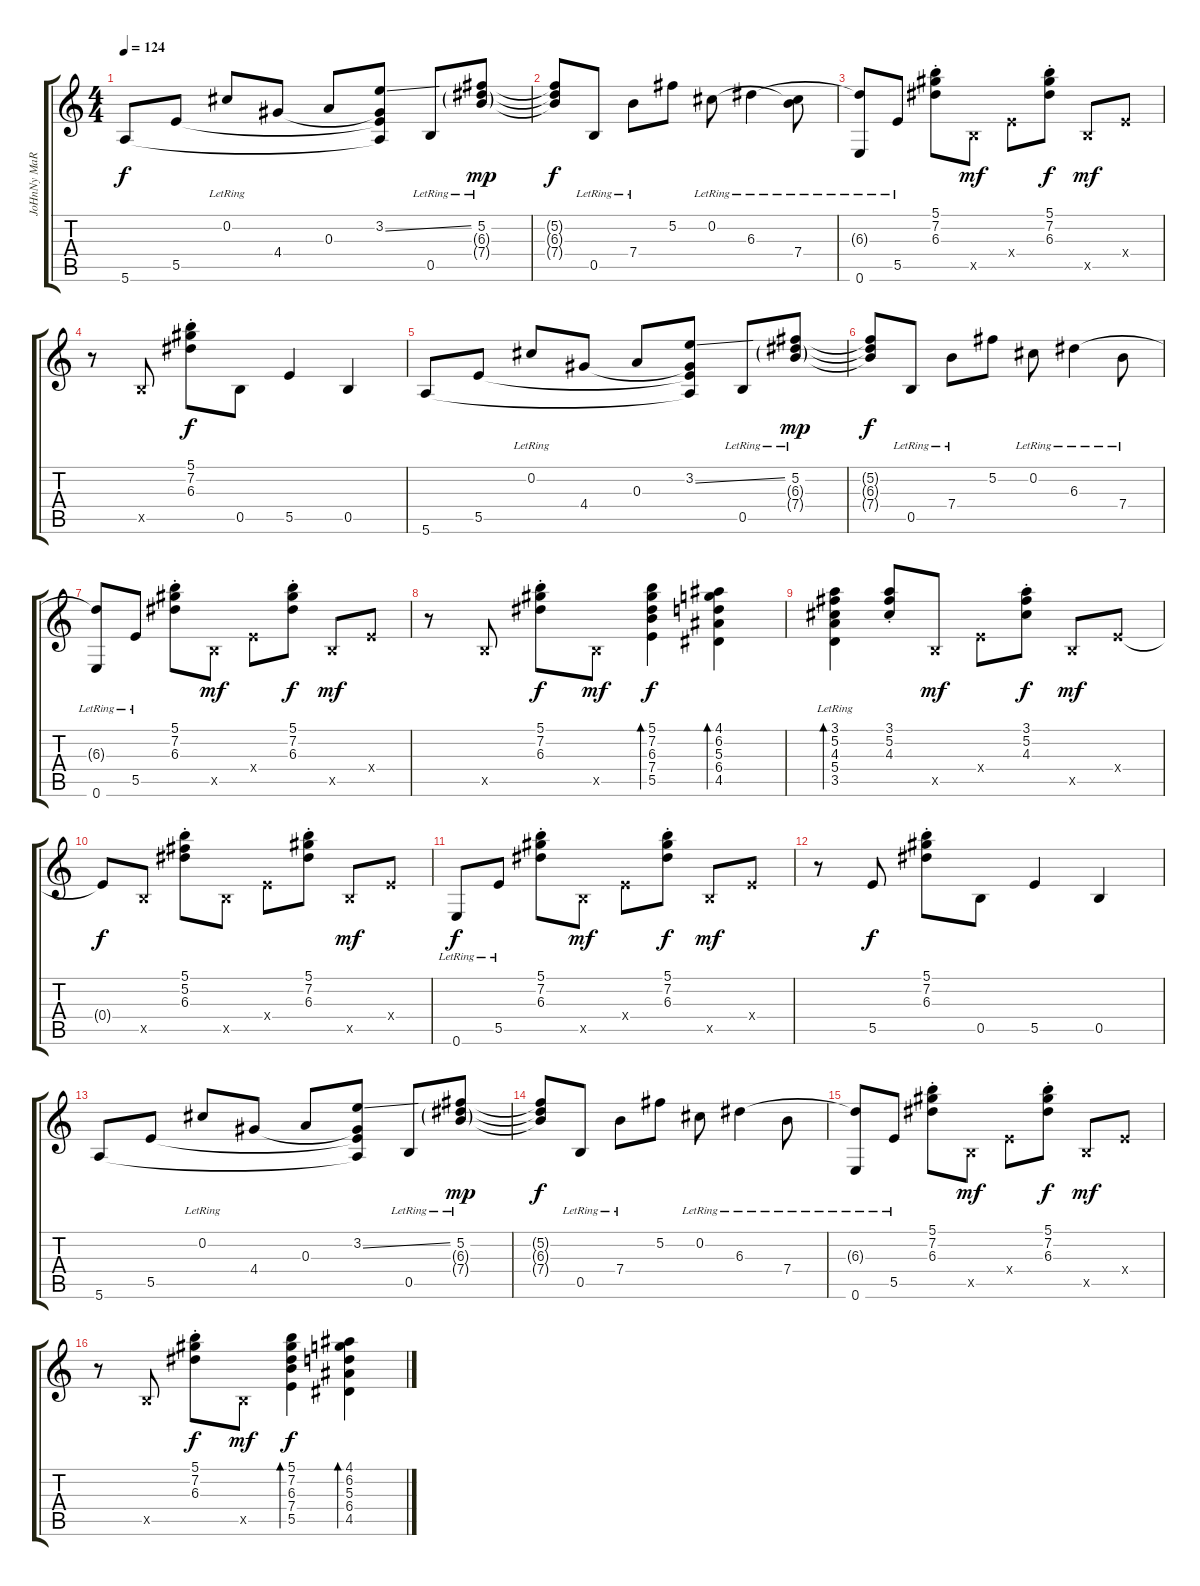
\track ("JoHnNy MaRR" "JoHnNy MaR") {instrument electricguitarclean}
\staff {score tabs}
\tuning (Gb4 Db4 A3 E3 B2 E2) {hide}
\ts (4 4)
\tempo 124
\clef g2
\ks c
5.6.8{dy f} 5.5.8 0.2{lr}.8 4.4.8 0.3.8 (3.2{ss} 4.4{t} 5.5{t} 5.6{t}).8 0.5{lr}.8 (5.2{lr} 6.3{g lr} 7.4{g lr}).8{dy mp} |
(5.2{t} 6.3{t} 7.4{t}).8{dy f} 0.5{lr}.8 7.4{lr}.8 5.2.8 0.2{lr}.8 6.3{lr}.4 (0.2{t} 7.4{lr}).8 |
(6.3{t} 0.6{lr}).8 5.5{lr}.8 (5.1{st} 7.2{st} 6.3).8 0.5{x}.8{dy mf} 0.4{x}.8 (5.1{st} 7.2{st} 6.3).8{dy f} 0.5{x}.8{dy mf} 0.4{x}.8 |
r.8 0.5{x}.8 (5.1{st} 7.2{st} 6.3).8{dy f} 0.5.8 5.5.4 0.5.4 |
5.6.8 5.5.8 0.2{lr}.8 4.4.8 0.3.8 (3.2{ss} 4.4{t} 5.5{t} 5.6{t}).8 0.5{lr}.8 (5.2{lr} 6.3{g lr} 7.4{g lr}).8{dy mp} |
(5.2{t} 6.3{t} 7.4{t}).8{dy f} 0.5{lr}.8 7.4{lr}.8 5.2.8 0.2{lr}.8 6.3{lr}.4 7.4{lr}.8 |
(6.3{t} 0.6{lr}).8 5.5{lr}.8 (5.1{st} 7.2{st} 6.3).8 0.5{x}.8{dy mf} 0.4{x}.8 (5.1{st} 7.2{st} 6.3).8{dy f} 0.5{x}.8{dy mf} 0.4{x}.8 |
r.8 0.5{x}.8 (5.1{st} 7.2{st} 6.3).8{dy f} 0.5{x}.8{dy mf} (5.1 7.2 6.3 7.4 5.5).4{bd 120 dy f} (4.1 6.2 5.3 6.4 4.5).4{bd 120} |
(3.1 5.2 4.3 5.4 3.5{lr}).4{bd 120} (3.1{st} 5.2{st} 4.3).8 0.5{x}.8{dy mf} 0.4{x}.8 (3.1{st} 5.2{st} 4.3).8{dy f} 0.5{x}.8{dy mf} 0.4{x}.8 |
0.4{t}.8{dy f} 0.5{x}.8 (5.1{st} 5.2 6.3).8 0.5{x}.8 0.4{x}.8 (5.1{st} 7.2 6.3).8 0.5{x}.8{dy mf} 0.4{x}.8 |
0.6{lr}.8{dy f} 5.5{lr}.8 (5.1{st} 7.2{st} 6.3).8 0.5{x}.8{dy mf} 0.4{x}.8 (5.1{st} 7.2{st} 6.3).8{dy f} 0.5{x}.8{dy mf} 0.4{x}.8 |
r.8 5.5.8{dy f} (5.1{st} 7.2{st} 6.3).8 0.5.8 5.5.4 0.5.4 |
5.6.8 5.5.8 0.2{lr}.8 4.4.8 0.3.8 (3.2{ss} 4.4{t} 5.5{t} 5.6{t}).8 0.5{lr}.8 (5.2{lr} 6.3{g lr} 7.4{g lr}).8{dy mp} |
(5.2{t} 6.3{t} 7.4{t}).8{dy f} 0.5{lr}.8 7.4{lr}.8 5.2.8 0.2{lr}.8 6.3{lr}.4 7.4{lr}.8 |
(6.3{t} 0.6{lr}).8 5.5{lr}.8 (5.1{st} 7.2{st} 6.3).8 0.5{x}.8{dy mf} 0.4{x}.8 (5.1{st} 7.2{st} 6.3).8{dy f} 0.5{x}.8{dy mf} 0.4{x}.8 |
r.8 0.5{x}.8 (5.1{st} 7.2{st} 6.3).8{dy f} 0.5{x}.8{dy mf} (5.1 7.2 6.3 7.4 5.5).4{bd 120 dy f} (4.1 6.2 5.3 6.4 4.5).4{bd 120}
